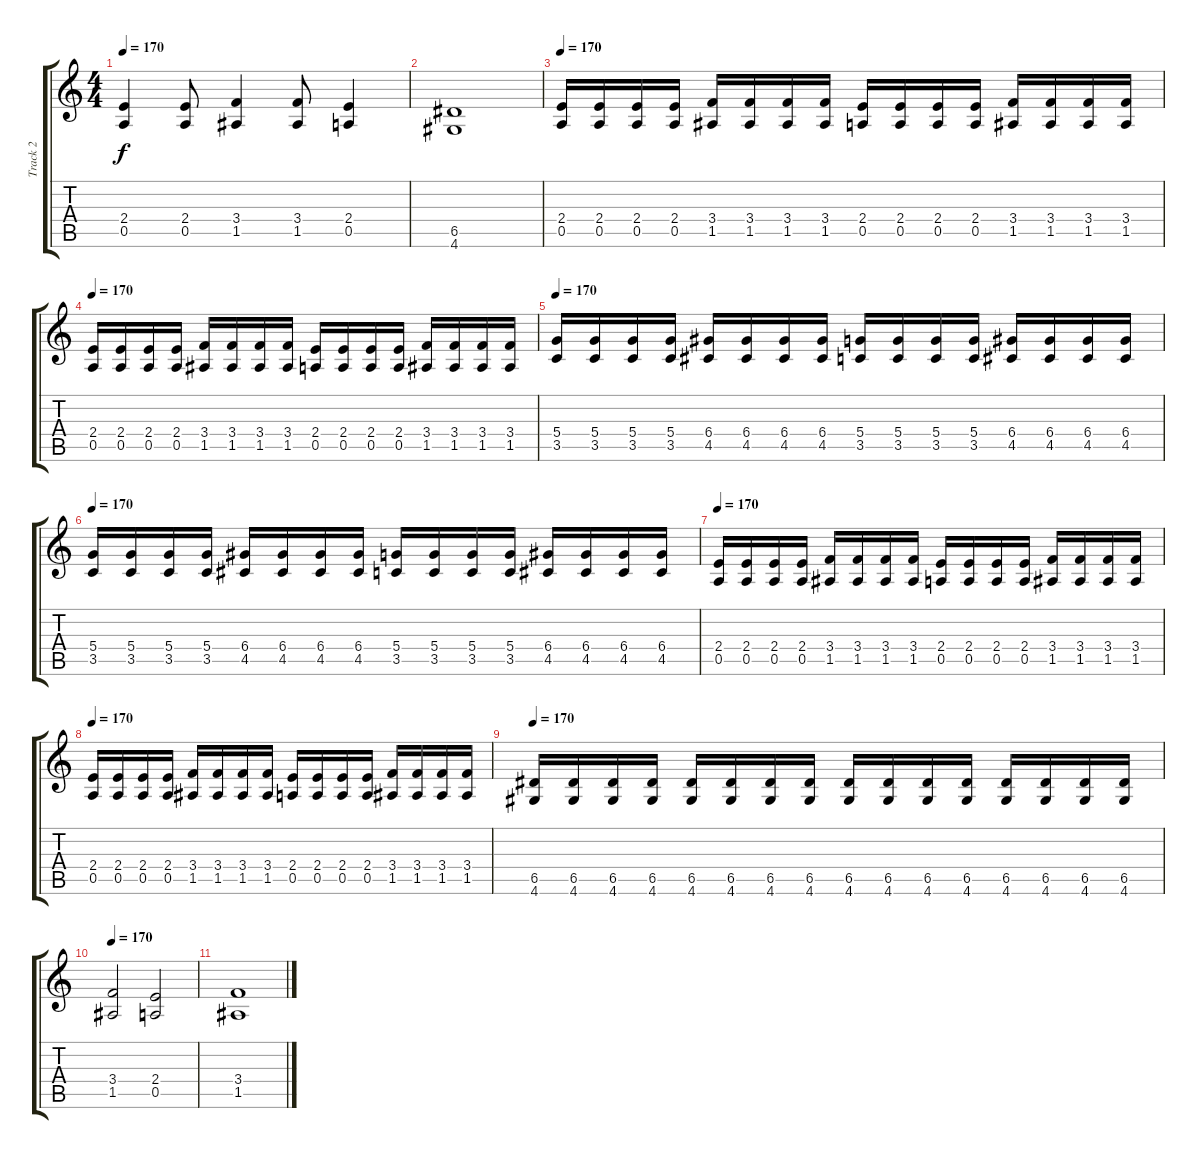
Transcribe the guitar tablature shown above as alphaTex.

\track ("Track 2" "Track 2") {instrument distortionguitar}
\staff {score tabs}
\tuning (E4 B3 G3 D3 A2 E2) {hide}
\ts (4 4)
\tempo 170
\clef g2
\ks c
(2.4 0.5).4{dy f} (2.4 0.5).8 (3.4 1.5).4 (3.4 1.5).8 (2.4 0.5).4 |
(6.5 4.6).1 |
\tempo 170
(2.4 0.5).16 (2.4 0.5).16 (2.4 0.5).16 (2.4 0.5).16 (3.4 1.5).16 (3.4 1.5).16 (3.4 1.5).16 (3.4 1.5).16 (2.4 0.5).16 (2.4 0.5).16 (2.4 0.5).16 (2.4 0.5).16 (3.4 1.5).16 (3.4 1.5).16 (3.4 1.5).16 (3.4 1.5).16 |
\tempo 170
(2.4 0.5).16 (2.4 0.5).16 (2.4 0.5).16 (2.4 0.5).16 (3.4 1.5).16 (3.4 1.5).16 (3.4 1.5).16 (3.4 1.5).16 (2.4 0.5).16 (2.4 0.5).16 (2.4 0.5).16 (2.4 0.5).16 (3.4 1.5).16 (3.4 1.5).16 (3.4 1.5).16 (3.4 1.5).16 |
\tempo 170
(5.4 3.5).16 (5.4 3.5).16 (5.4 3.5).16 (5.4 3.5).16 (6.4 4.5).16 (6.4 4.5).16 (6.4 4.5).16 (6.4 4.5).16 (5.4 3.5).16 (5.4 3.5).16 (5.4 3.5).16 (5.4 3.5).16 (6.4 4.5).16 (6.4 4.5).16 (6.4 4.5).16 (6.4 4.5).16 |
\tempo 170
(5.4 3.5).16 (5.4 3.5).16 (5.4 3.5).16 (5.4 3.5).16 (6.4 4.5).16 (6.4 4.5).16 (6.4 4.5).16 (6.4 4.5).16 (5.4 3.5).16 (5.4 3.5).16 (5.4 3.5).16 (5.4 3.5).16 (6.4 4.5).16 (6.4 4.5).16 (6.4 4.5).16 (6.4 4.5).16 |
\tempo 170
(2.4 0.5).16 (2.4 0.5).16 (2.4 0.5).16 (2.4 0.5).16 (3.4 1.5).16 (3.4 1.5).16 (3.4 1.5).16 (3.4 1.5).16 (2.4 0.5).16 (2.4 0.5).16 (2.4 0.5).16 (2.4 0.5).16 (3.4 1.5).16 (3.4 1.5).16 (3.4 1.5).16 (3.4 1.5).16 |
\tempo 170
(2.4 0.5).16 (2.4 0.5).16 (2.4 0.5).16 (2.4 0.5).16 (3.4 1.5).16 (3.4 1.5).16 (3.4 1.5).16 (3.4 1.5).16 (2.4 0.5).16 (2.4 0.5).16 (2.4 0.5).16 (2.4 0.5).16 (3.4 1.5).16 (3.4 1.5).16 (3.4 1.5).16 (3.4 1.5).16 |
\tempo 170
(6.5 4.6).16 (6.5 4.6).16 (6.5 4.6).16 (6.5 4.6).16 (6.5 4.6).16 (6.5 4.6).16 (6.5 4.6).16 (6.5 4.6).16 (6.5 4.6).16 (6.5 4.6).16 (6.5 4.6).16 (6.5 4.6).16 (6.5 4.6).16 (6.5 4.6).16 (6.5 4.6).16 (6.5 4.6).16 |
\tempo 170
(3.4 1.5).2 (2.4 0.5).2 |
(3.4 1.5).1
